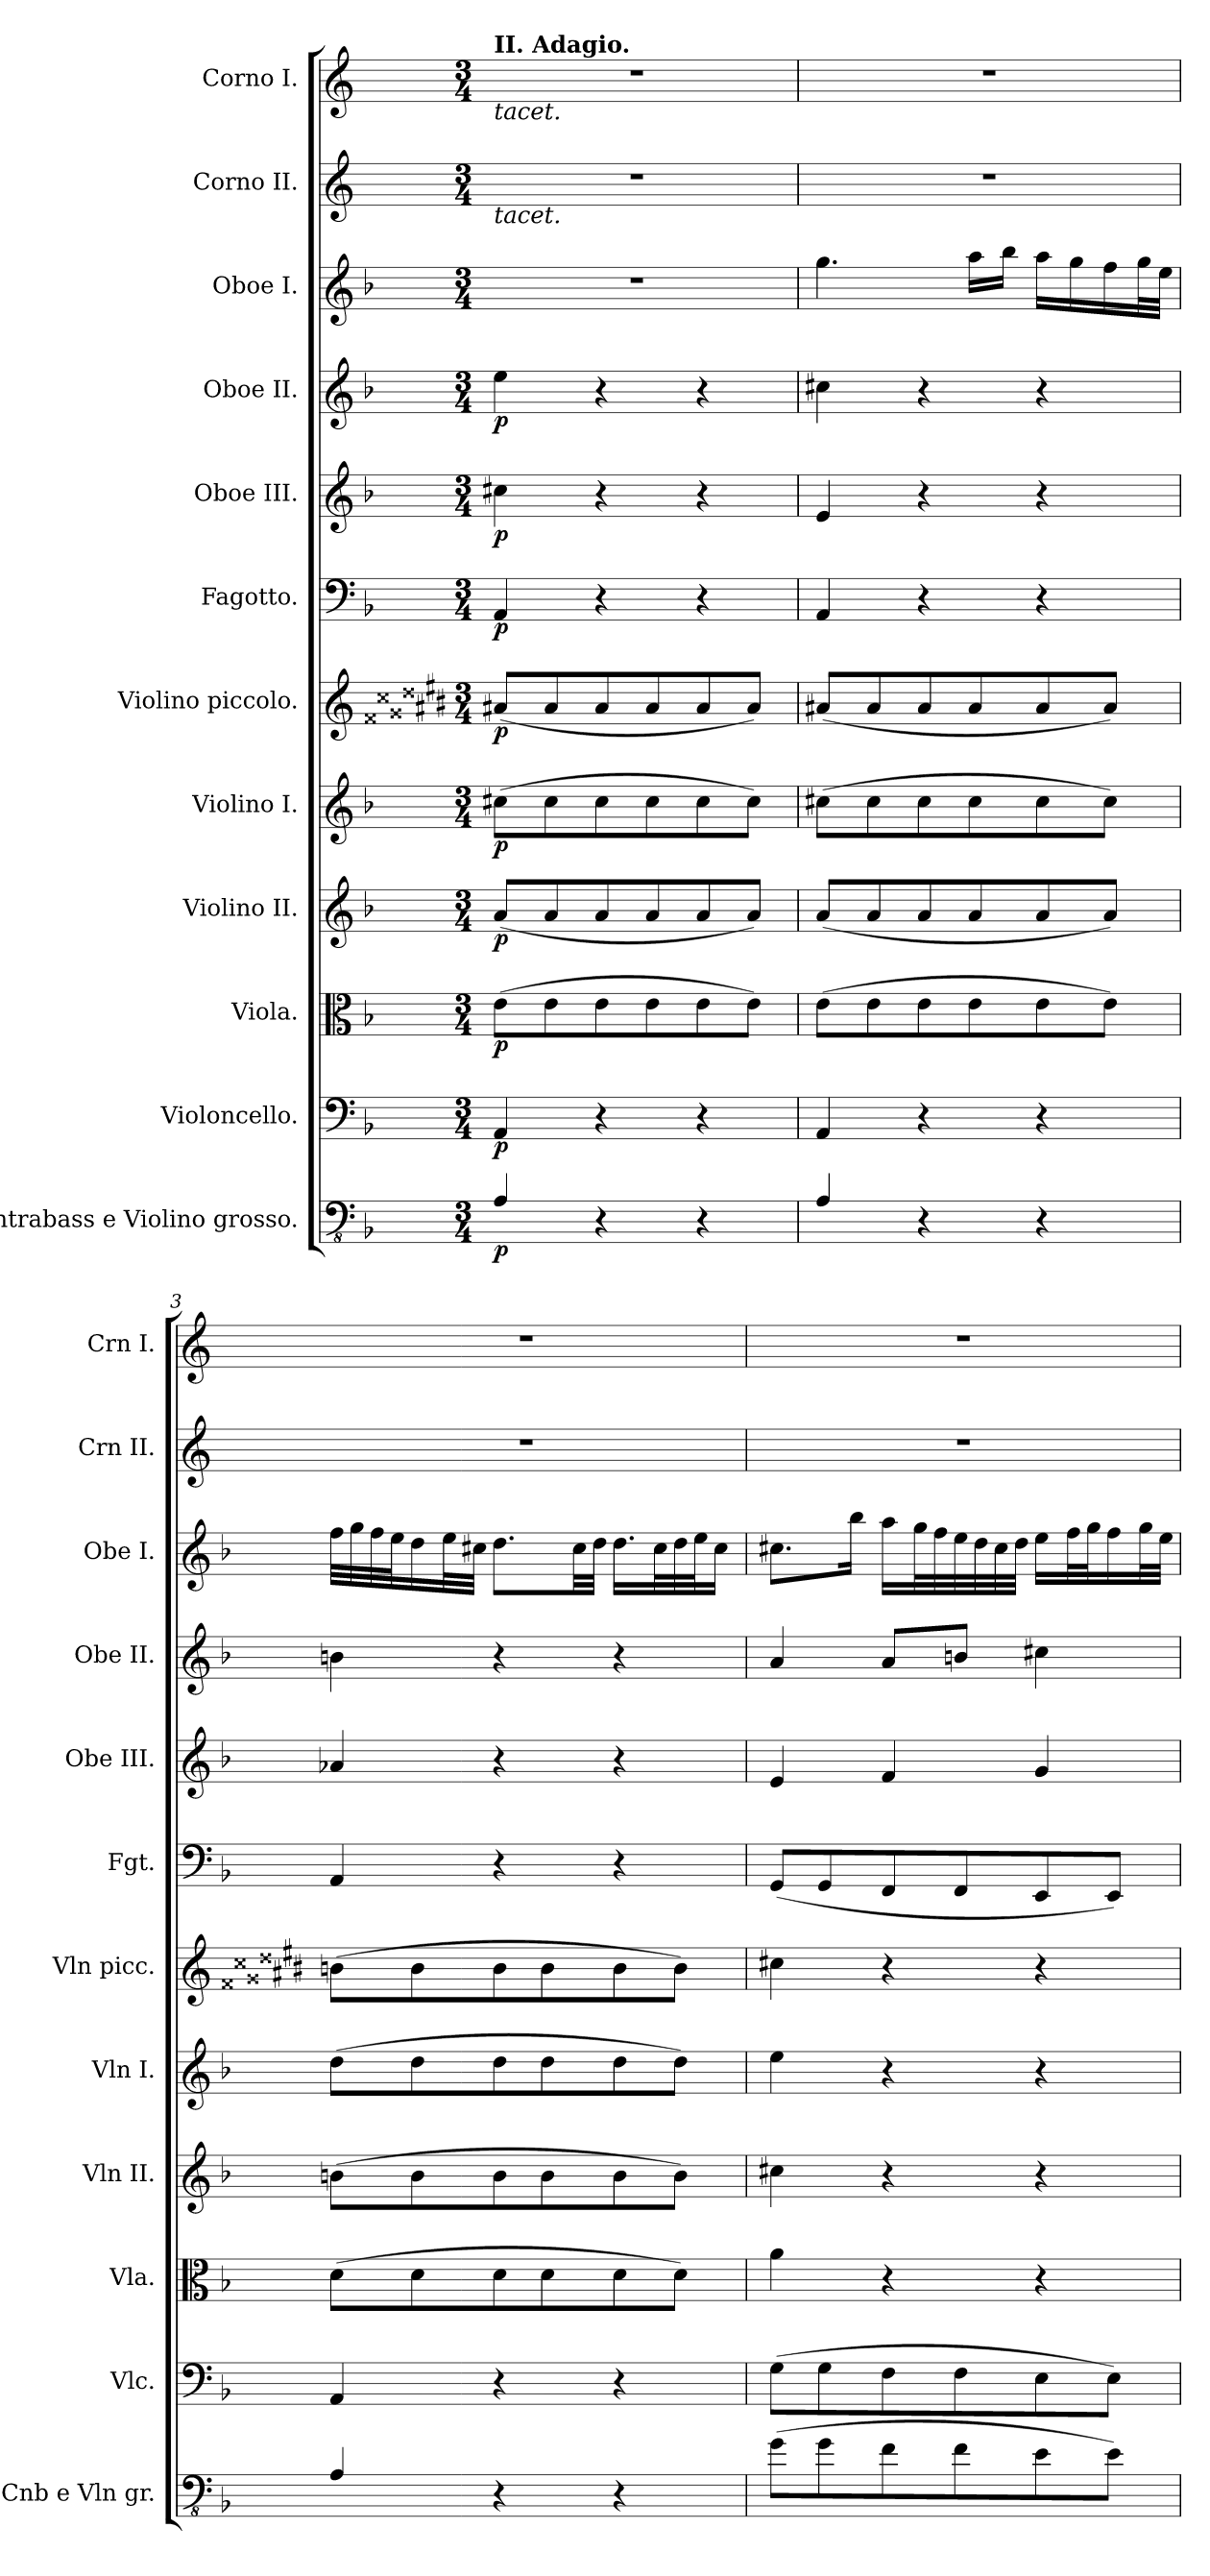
**kern	**dynam	**kern	**dynam	**kern	**dynam	**kern	**dynam	**kern	**dynam	**kern	**dynam	**kern	**dynam	**kern	**dynam	**kern	**dynam	**kern	**kern	**kern
*part12	*part12	*part11	*part11	*part10	*part10	*part9	*part9	*part8	*part8	*part7	*part7	*part6	*part6	*part5	*part5	*part4	*part4	*part3	*part2	*part1
*staff12	*staff12	*staff11	*staff11	*staff10	*staff10	*staff9	*staff9	*staff8	*staff8	*staff7	*staff7	*staff6	*staff6	*staff5	*staff5	*staff4	*staff4	*staff3	*staff2	*staff1
*I"Contrabass e Violino grosso.	*	*I"Violoncello.	*	*I"Viola.	*	*I"Violino II.	*	*I"Violino I.	*	*I"Violino piccolo.	*	*I"Fagotto.	*	*I"Oboe III.	*	*I"Oboe II.	*	*I"Oboe I.	*I"Corno II.	*I"Corno I.
*I'Cnb e Vln gr.	*	*I'Vlc.	*	*I'Vla.	*	*I'Vln II.	*	*I'Vln I.	*	*I'Vln picc.	*	*I'Fgt.	*	*I'Obe III.	*	*I'Obe II.	*	*I'Obe I.	*I'Crn II.	*I'Crn I.
!!LO:PB:g=z
*clefFv4	*	*clefF4	*	*clefC3	*	*clefG2	*	*clefG2	*	*clefG2	*	*clefF4	*	*clefG2	*	*clefG2	*	*clefG2	*clefG2	*clefG2
*ITrd7c12	*	*	*	*	*	*	*	*	*	*ITrd-1c-3	*	*	*	*	*	*	*	*	*ITrd4c7	*ITrd4c7
*k[b-]	*	*k[b-]	*	*k[b-]	*	*k[b-]	*	*k[b-]	*	*k[f##c##g##d##a#e#b#]	*	*k[b-]	*	*k[b-]	*	*k[b-]	*	*k[b-]	*k[b-]	*k[b-]
*M3/4	*	*M3/4	*	*M3/4	*	*M3/4	*	*M3/4	*	*M3/4	*	*M3/4	*	*M3/4	*	*M3/4	*	*M3/4	*M3/4	*M3/4
=1	=1	=1	=1	=1	=1	=1	=1	=1	=1	=1	=1	=1	=1	=1	=1	=1	=1	=1	=1	=1
!	!	!	!	!	!	!	!	!	!	!	!	!	!	!	!	!	!	!	!	!LO:TX:a:B:t=II. Adagio.
!	!	!	!	!	!	!	!	!	!	!	!	!	!	!	!	!	!	!	!	!LO:TX:b:i:t=tacet.
!	!	!	!	!	!	!	!	!	!	!	!	!	!	!	!	!	!	!	!LO:TX:b:i:t=tacet.	!
!	!LO:DY:b	!	!LO:DY:b	!	!LO:DY:b	!	!LO:DY:b	!	!LO:DY:b	!	!LO:DY:b	!	!LO:DY:b	!	!LO:DY:b	!	!LO:DY:b	!	!	!
4AAA/	p	4AA/	p	(>8e\L	p	(<8a/L	p	(>8cc#X\L	p	(<8b##X/L	p	4AA/	p	4cc#X\	p	4ee\	p	2.r	2.r	2.r
.	.	.	.	8e\	.	8a/	.	8cc#\	.	8b##/	.	.	.	.	.	.	.	.	.	.
4r	.	4r	.	8e\	.	8a/	.	8cc#\	.	8b##/	.	4r	.	4r	.	4r	.	.	.	.
.	.	.	.	8e\	.	8a/	.	8cc#\	.	8b##/	.	.	.	.	.	.	.	.	.	.
4r	.	4r	.	8e\	.	8a/	.	8cc#\	.	8b##/	.	4r	.	4r	.	4r	.	.	.	.
.	.	.	.	8e\J)	.	8a/J)	.	8cc#\J)	.	8b##/J)	.	.	.	.	.	.	.	.	.	.
=2	=2	=2	=2	=2	=2	=2	=2	=2	=2	=2	=2	=2	=2	=2	=2	=2	=2	=2	=2	=2
4AAA/	.	4AA/	.	(>8e\L	.	(<8a/L	.	(>8cc#X\L	.	(<8b##X/L	.	4AA/	.	4e/	.	4cc#X\	.	4.gg\	2.r	2.r
.	.	.	.	8e\	.	8a/	.	8cc#\	.	8b##/	.	.	.	.	.	.	.	.	.	.
4r	.	4r	.	8e\	.	8a/	.	8cc#\	.	8b##/	.	4r	.	4r	.	4r	.	.	.	.
.	.	.	.	8e\	.	8a/	.	8cc#\	.	8b##/	.	.	.	.	.	.	.	16aa\LL	.	.
.	.	.	.	.	.	.	.	.	.	.	.	.	.	.	.	.	.	16bb-\JJ	.	.
4r	.	4r	.	8e\	.	8a/	.	8cc#\	.	8b##/	.	4r	.	4r	.	4r	.	16aa\LL	.	.
.	.	.	.	.	.	.	.	.	.	.	.	.	.	.	.	.	.	16gg\	.	.
.	.	.	.	8e\J)	.	8a/J)	.	8cc#\J)	.	8b##/J)	.	.	.	.	.	.	.	16ff\	.	.
.	.	.	.	.	.	.	.	.	.	.	.	.	.	.	.	.	.	32gg\L	.	.
.	.	.	.	.	.	.	.	.	.	.	.	.	.	.	.	.	.	32ee\JJJ	.	.
=3	=3	=3	=3	=3	=3	=3	=3	=3	=3	=3	=3	=3	=3	=3	=3	=3	=3	=3	=3	=3
4AAA/	.	4AA/	.	(>8d\L	.	(>8bn\L	.	(>8dd\L	.	(>8cc##\L	.	4AA/	.	4a-X/	.	4bn\	.	32ff\LLL	2.r	2.r
.	.	.	.	.	.	.	.	.	.	.	.	.	.	.	.	.	.	32gg\	.	.
.	.	.	.	.	.	.	.	.	.	.	.	.	.	.	.	.	.	32ff\	.	.
.	.	.	.	.	.	.	.	.	.	.	.	.	.	.	.	.	.	32ee\J	.	.
.	.	.	.	8d\	.	8b\	.	8dd\	.	8cc##\	.	.	.	.	.	.	.	16dd\	.	.
.	.	.	.	.	.	.	.	.	.	.	.	.	.	.	.	.	.	32ee\L	.	.
.	.	.	.	.	.	.	.	.	.	.	.	.	.	.	.	.	.	32cc#X\JJJ	.	.
4r	.	4r	.	8d\	.	8b\	.	8dd\	.	8cc##\	.	4r	.	4r	.	4r	.	8.dd\L	.	.
.	.	.	.	8d\	.	8b\	.	8dd\	.	8cc##\	.	.	.	.	.	.	.	.	.	.
.	.	.	.	.	.	.	.	.	.	.	.	.	.	.	.	.	.	32cc#\LL	.	.
.	.	.	.	.	.	.	.	.	.	.	.	.	.	.	.	.	.	32dd\JJJ	.	.
4r	.	4r	.	8d\	.	8b\	.	8dd\	.	8cc##\	.	4r	.	4r	.	4r	.	16.dd\LL	.	.
.	.	.	.	.	.	.	.	.	.	.	.	.	.	.	.	.	.	32cc#\L	.	.
.	.	.	.	8d\J)	.	8b\J)	.	8dd\J)	.	8cc##\J)	.	.	.	.	.	.	.	32dd\	.	.
.	.	.	.	.	.	.	.	.	.	.	.	.	.	.	.	.	.	32ee\J	.	.
.	.	.	.	.	.	.	.	.	.	.	.	.	.	.	.	.	.	16cc#\JJ	.	.
!!LO:PB:g=z
=4	=4	=4	=4	=4	=4	=4	=4	=4	=4	=4	=4	=4	=4	=4	=4	=4	=4	=4	=4	=4
(>8GG\L	.	(>8G\L	.	4a\	.	4cc#X\	.	4ee\	.	4dd##\	.	(<8GG/L	.	4e/	.	4a/	.	8.cc#X\L	2.r	2.r
8GG\	.	8G\	.	.	.	.	.	.	.	.	.	8GG/	.	.	.	.	.	.	.	.
.	.	.	.	.	.	.	.	.	.	.	.	.	.	.	.	.	.	16bb-\Jk	.	.
8FF\	.	8F\	.	4r	.	4r	.	4r	.	4r	.	8FF/	.	4f/	.	8a/L	.	16aa\LL	.	.
.	.	.	.	.	.	.	.	.	.	.	.	.	.	.	.	.	.	32gg\L	.	.
.	.	.	.	.	.	.	.	.	.	.	.	.	.	.	.	.	.	32ff\	.	.
8FF\	.	8F\	.	.	.	.	.	.	.	.	.	8FF/	.	.	.	8bn/J	.	32ee\	.	.
.	.	.	.	.	.	.	.	.	.	.	.	.	.	.	.	.	.	32dd\	.	.
.	.	.	.	.	.	.	.	.	.	.	.	.	.	.	.	.	.	32cc#\	.	.
.	.	.	.	.	.	.	.	.	.	.	.	.	.	.	.	.	.	32dd\JJJ	.	.
8EE\	.	8E\	.	4r	.	4r	.	4r	.	4r	.	8EE/	.	4g/	.	4cc#X\	.	16ee\LL	.	.
.	.	.	.	.	.	.	.	.	.	.	.	.	.	.	.	.	.	32ff\L	.	.
.	.	.	.	.	.	.	.	.	.	.	.	.	.	.	.	.	.	32gg\J	.	.
8EE\J)	.	8E\J)	.	.	.	.	.	.	.	.	.	8EE/J)	.	.	.	.	.	16ff\	.	.
.	.	.	.	.	.	.	.	.	.	.	.	.	.	.	.	.	.	32gg\L	.	.
.	.	.	.	.	.	.	.	.	.	.	.	.	.	.	.	.	.	32ee\JJJ	.	.
=	=	=	=	=	=	=	=	=	=	=	=	=	=	=	=	=	=	=	=	=
*-	*-	*-	*-	*-	*-	*-	*-	*-	*-	*-	*-	*-	*-	*-	*-	*-	*-	*-	*-	*-
